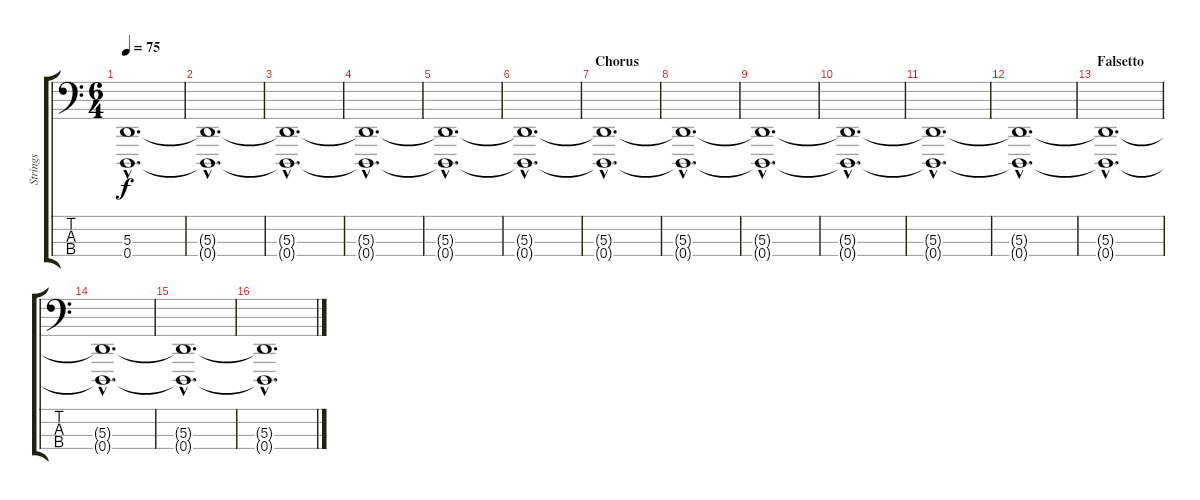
\track ("Strings" "Strings") {instrument stringensemble1}
\staff {score tabs}
\tuning (G2 D2 A1 D1) {hide}
\ts (6 4)
\tempo 75
\clef f4
\ks c
(5.3{hac t} 0.4{hac t}).1{d dy f} |
(5.3{hac t} 0.4{hac t}).1{d} |
(5.3{hac t} 0.4{hac t}).1{d} |
(5.3{hac t} 0.4{hac t}).1{d} |
(5.3{hac t} 0.4{hac t}).1{d} |
(5.3{hac t} 0.4{hac t}).1{d} |
\section ("" "Chorus")
(5.3{hac t} 0.4{hac t}).1{d} |
(5.3{hac t} 0.4{hac t}).1{d} |
(5.3{hac t} 0.4{hac t}).1{d} |
(5.3{hac t} 0.4{hac t}).1{d} |
(5.3{hac t} 0.4{hac t}).1{d} |
(5.3{hac t} 0.4{hac t}).1{d} |
\section ("" "Falsetto")
(5.3{hac t} 0.4{hac t}).1{d} |
(5.3{hac t} 0.4{hac t}).1{d} |
(5.3{hac t} 0.4{hac t}).1{d} |
(5.3{hac t} 0.4{hac t}).1{d}
